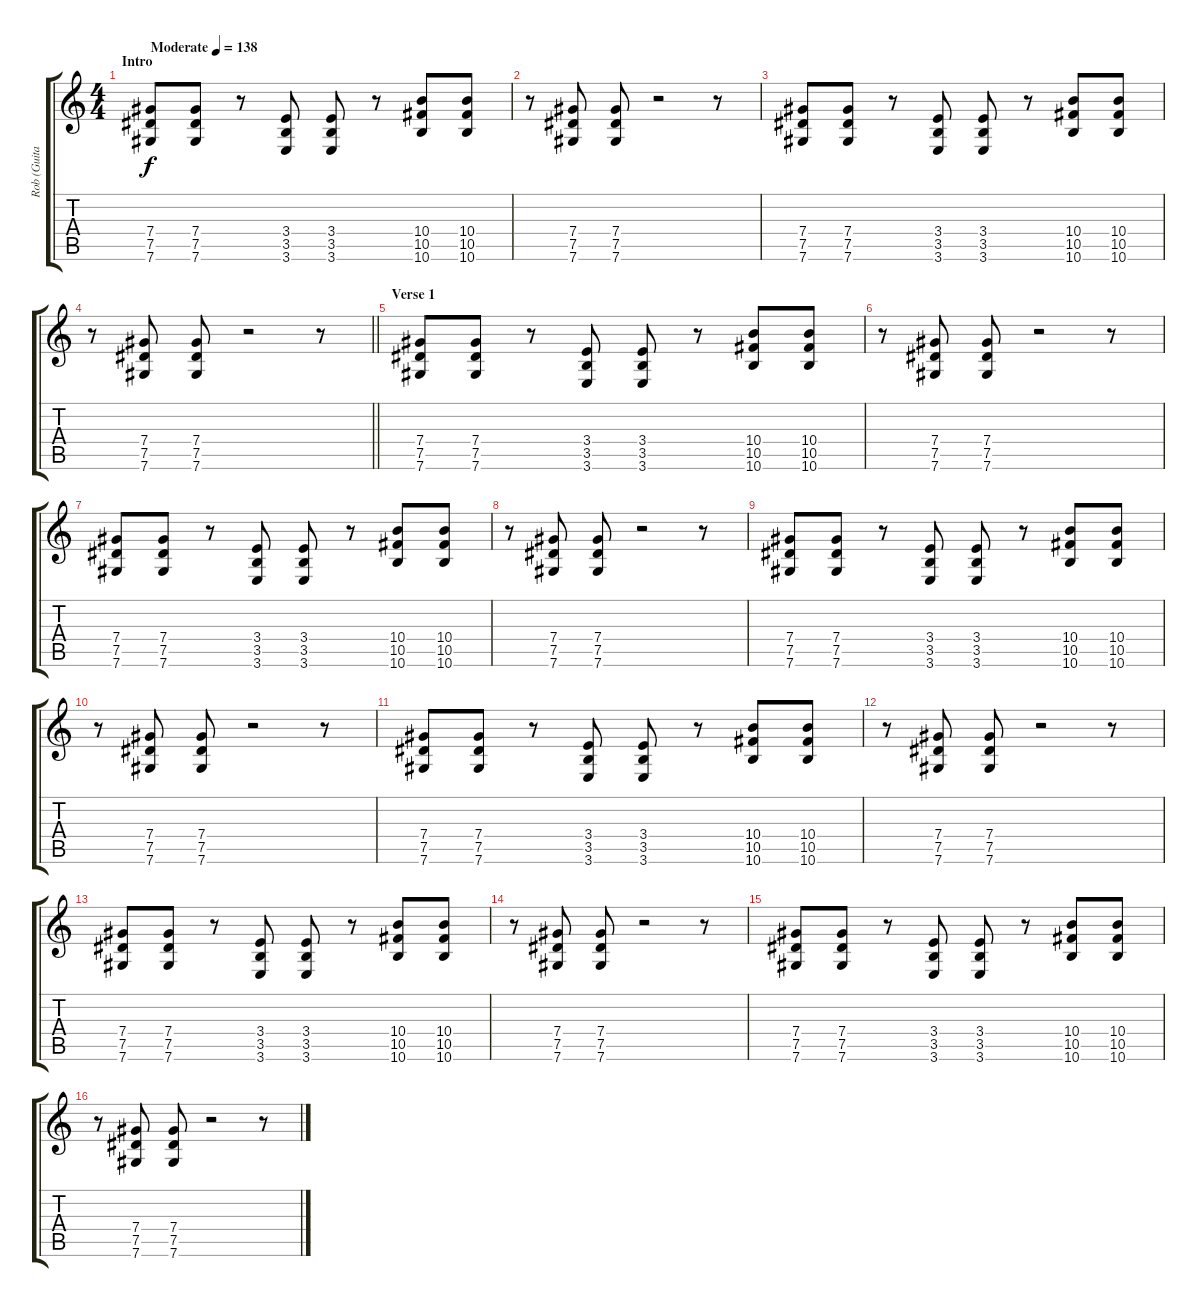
\track ("Rob (Guitar)" "Rob (Guita") {instrument overdrivenguitar}
\staff {score tabs}
\tuning (Eb4 Bb3 Gb3 Db3 Ab2 Db2) {hide}
\ts (4 4)
\section ("" "Intro")
\tempo (138 "Moderate")
\clef g2
\ks c
(7.4 7.5 7.6).8{dy f instrument overdrivenguitar} (7.4 7.5 7.6).8 r.8 (3.4 3.5 3.6).8 (3.4 3.5 3.6).8 r.8 (10.4 10.5 10.6).8 (10.4 10.5 10.6).8 |
r.8 (7.4 7.5 7.6).8 (7.4 7.5 7.6).8 r.2 r.8 |
(7.4 7.5 7.6).8 (7.4 7.5 7.6).8 r.8 (3.4 3.5 3.6).8 (3.4 3.5 3.6).8 r.8 (10.4 10.5 10.6).8 (10.4 10.5 10.6).8 |
\barLineRight lightlight
r.8 (7.4 7.5 7.6).8 (7.4 7.5 7.6).8 r.2 r.8 |
\section ("" "Verse 1")
(7.4 7.5 7.6).8 (7.4 7.5 7.6).8 r.8 (3.4 3.5 3.6).8 (3.4 3.5 3.6).8 r.8 (10.4 10.5 10.6).8 (10.4 10.5 10.6).8 |
r.8 (7.4 7.5 7.6).8 (7.4 7.5 7.6).8 r.2 r.8 |
(7.4 7.5 7.6).8 (7.4 7.5 7.6).8 r.8 (3.4 3.5 3.6).8 (3.4 3.5 3.6).8 r.8 (10.4 10.5 10.6).8 (10.4 10.5 10.6).8 |
r.8 (7.4 7.5 7.6).8 (7.4 7.5 7.6).8 r.2 r.8 |
(7.4 7.5 7.6).8 (7.4 7.5 7.6).8 r.8 (3.4 3.5 3.6).8 (3.4 3.5 3.6).8 r.8 (10.4 10.5 10.6).8 (10.4 10.5 10.6).8 |
r.8 (7.4 7.5 7.6).8 (7.4 7.5 7.6).8 r.2 r.8 |
(7.4 7.5 7.6).8 (7.4 7.5 7.6).8 r.8 (3.4 3.5 3.6).8 (3.4 3.5 3.6).8 r.8 (10.4 10.5 10.6).8 (10.4 10.5 10.6).8 |
r.8 (7.4 7.5 7.6).8 (7.4 7.5 7.6).8 r.2 r.8 |
(7.4 7.5 7.6).8 (7.4 7.5 7.6).8 r.8 (3.4 3.5 3.6).8 (3.4 3.5 3.6).8 r.8 (10.4 10.5 10.6).8 (10.4 10.5 10.6).8 |
r.8 (7.4 7.5 7.6).8 (7.4 7.5 7.6).8 r.2 r.8 |
(7.4 7.5 7.6).8 (7.4 7.5 7.6).8 r.8 (3.4 3.5 3.6).8 (3.4 3.5 3.6).8 r.8 (10.4 10.5 10.6).8 (10.4 10.5 10.6).8 |
r.8 (7.4 7.5 7.6).8 (7.4 7.5 7.6).8 r.2 r.8
